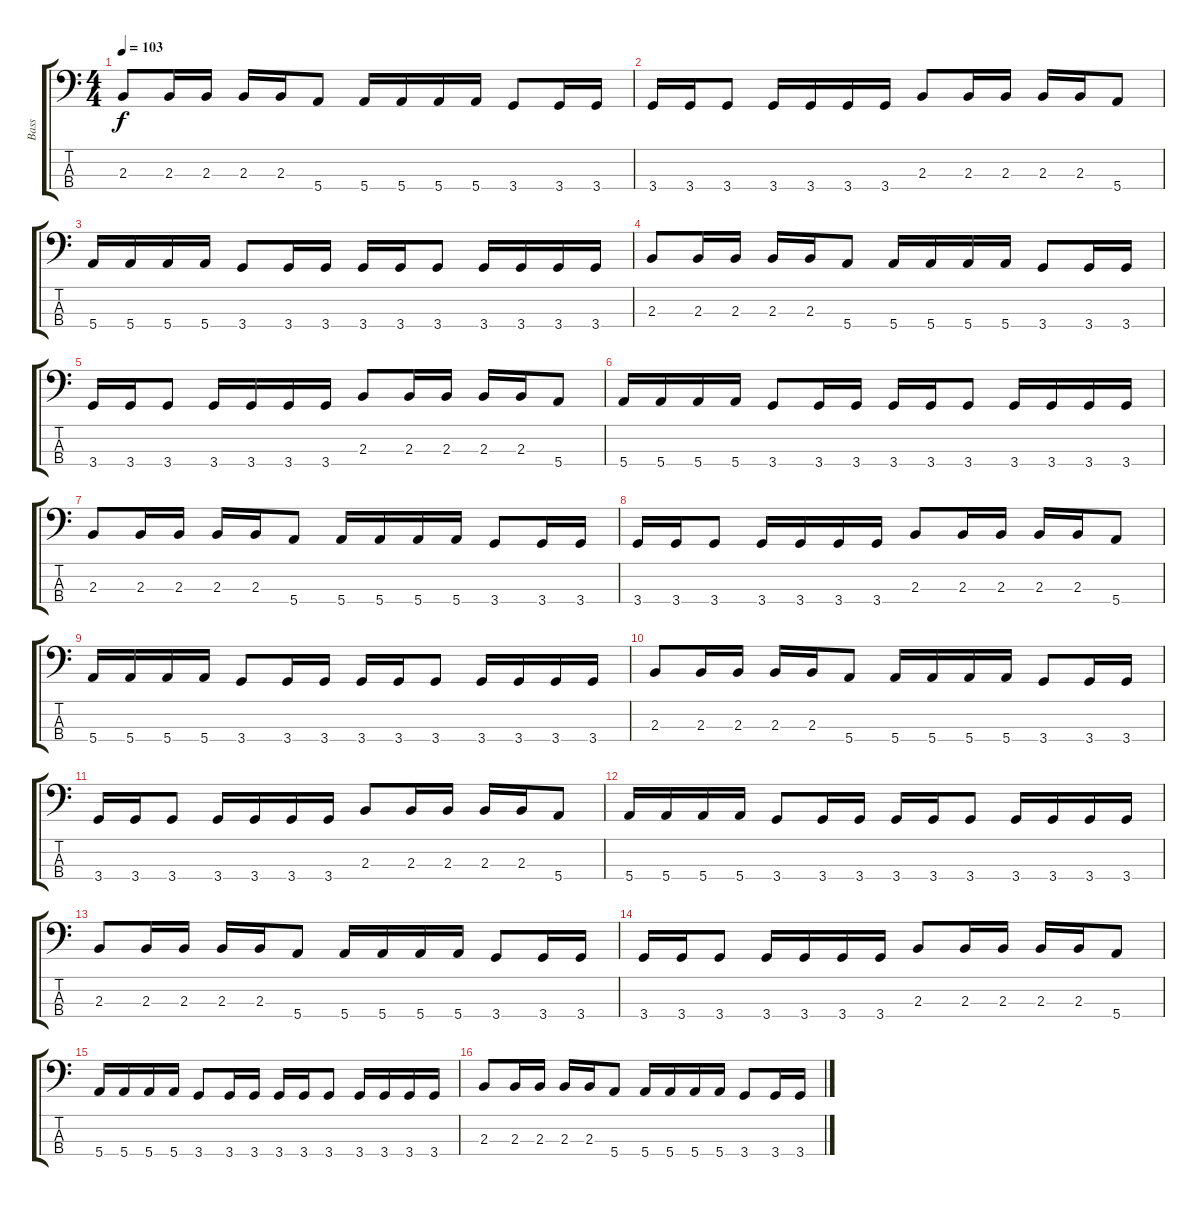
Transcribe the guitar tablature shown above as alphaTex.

\track ("Bass" "Bass") {instrument electricbassfinger}
\staff {score tabs}
\tuning (G2 D2 A1 E1) {hide}
\ts (4 4)
\tempo 103
\clef f4
\ks c
2.3.8{dy f} 2.3.16 2.3.16 2.3.16 2.3.16 5.4.8 5.4.16 5.4.16 5.4.16 5.4.16 3.4.8 3.4.16 3.4.16 |
3.4.16 3.4.16 3.4.8 3.4.16 3.4.16 3.4.16 3.4.16 2.3.8 2.3.16 2.3.16 2.3.16 2.3.16 5.4.8 |
5.4.16 5.4.16 5.4.16 5.4.16 3.4.8 3.4.16 3.4.16 3.4.16 3.4.16 3.4.8 3.4.16 3.4.16 3.4.16 3.4.16 |
2.3.8 2.3.16 2.3.16 2.3.16 2.3.16 5.4.8 5.4.16 5.4.16 5.4.16 5.4.16 3.4.8 3.4.16 3.4.16 |
3.4.16 3.4.16 3.4.8 3.4.16 3.4.16 3.4.16 3.4.16 2.3.8 2.3.16 2.3.16 2.3.16 2.3.16 5.4.8 |
5.4.16 5.4.16 5.4.16 5.4.16 3.4.8 3.4.16 3.4.16 3.4.16 3.4.16 3.4.8 3.4.16 3.4.16 3.4.16 3.4.16 |
2.3.8 2.3.16 2.3.16 2.3.16 2.3.16 5.4.8 5.4.16 5.4.16 5.4.16 5.4.16 3.4.8 3.4.16 3.4.16 |
3.4.16 3.4.16 3.4.8 3.4.16 3.4.16 3.4.16 3.4.16 2.3.8 2.3.16 2.3.16 2.3.16 2.3.16 5.4.8 |
5.4.16 5.4.16 5.4.16 5.4.16 3.4.8 3.4.16 3.4.16 3.4.16 3.4.16 3.4.8 3.4.16 3.4.16 3.4.16 3.4.16 |
2.3.8 2.3.16 2.3.16 2.3.16 2.3.16 5.4.8 5.4.16 5.4.16 5.4.16 5.4.16 3.4.8 3.4.16 3.4.16 |
3.4.16 3.4.16 3.4.8 3.4.16 3.4.16 3.4.16 3.4.16 2.3.8 2.3.16 2.3.16 2.3.16 2.3.16 5.4.8 |
5.4.16 5.4.16 5.4.16 5.4.16 3.4.8 3.4.16 3.4.16 3.4.16 3.4.16 3.4.8 3.4.16 3.4.16 3.4.16 3.4.16 |
2.3.8 2.3.16 2.3.16 2.3.16 2.3.16 5.4.8 5.4.16 5.4.16 5.4.16 5.4.16 3.4.8 3.4.16 3.4.16 |
3.4.16 3.4.16 3.4.8 3.4.16 3.4.16 3.4.16 3.4.16 2.3.8 2.3.16 2.3.16 2.3.16 2.3.16 5.4.8 |
5.4.16 5.4.16 5.4.16 5.4.16 3.4.8 3.4.16 3.4.16 3.4.16 3.4.16 3.4.8 3.4.16 3.4.16 3.4.16 3.4.16 |
2.3.8 2.3.16 2.3.16 2.3.16 2.3.16 5.4.8 5.4.16 5.4.16 5.4.16 5.4.16 3.4.8 3.4.16 3.4.16
